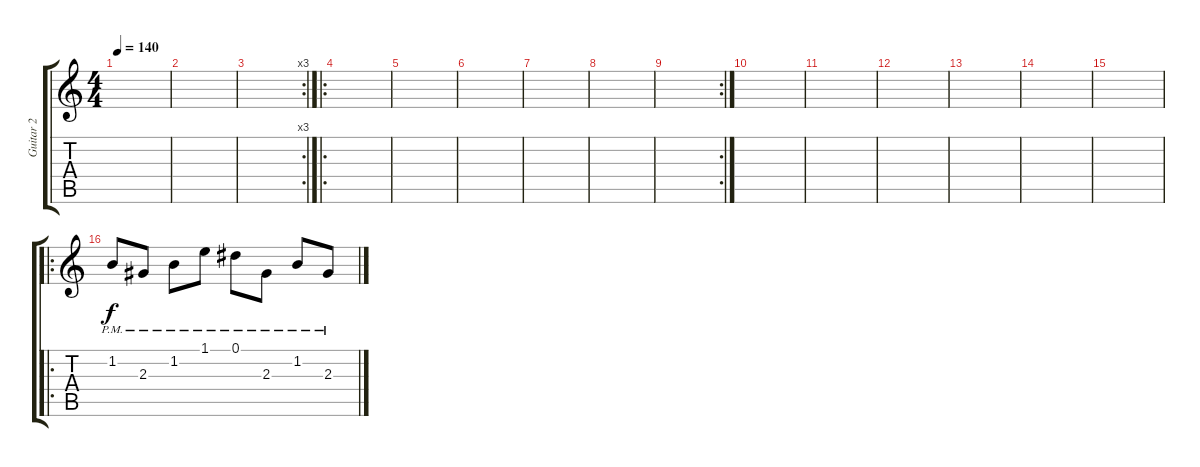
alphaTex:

\track ("Guitar 2" "Guitar 2") {instrument distortionguitar}
\staff {score tabs}
\tuning (Eb4 Bb3 Gb3 Db3 Ab2 Eb2) {hide}
\ts (4 4)
\tempo 140
\clef g2
\ks c
|
|
\rc 3
|
\ro
|
|
|
|
|
\rc 2
|
|
|
|
|
|
|
\ro
1.2{pm}.8{volume 13} 2.3{pm}.8 1.2{pm}.8 1.1{pm}.8 0.1{pm}.8 2.3{pm}.8 1.2{pm}.8 2.3{pm}.8
